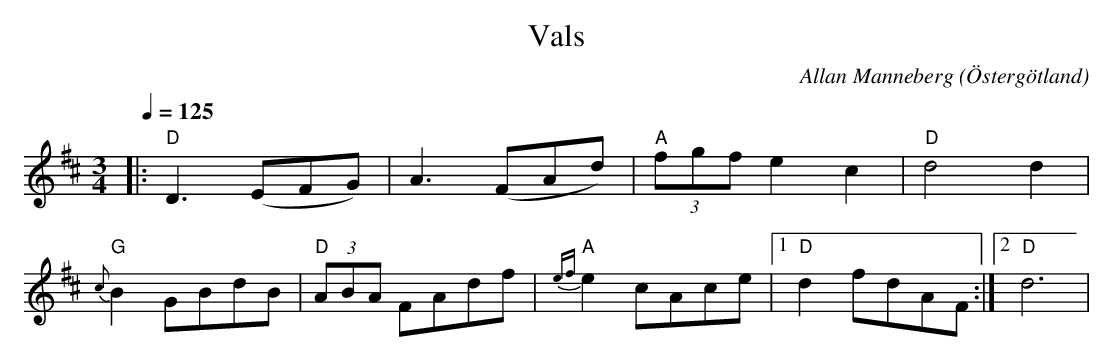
X:1
T:Vals
O:Östergötland
C:Allan Manneberg
Q:1/4=125
M: 3/4
L: 1/8
K: D
|: "D"D3(EFG) | A3(FAd) |"A" (3fgf e2 c2|"D" d4 d2|
"G" {c}B2 GBdB| "D" (3ABA FAdf | "A" {ef}e2 cAce|1"D" d2 fdAF:|2"D" d6 |
|:
